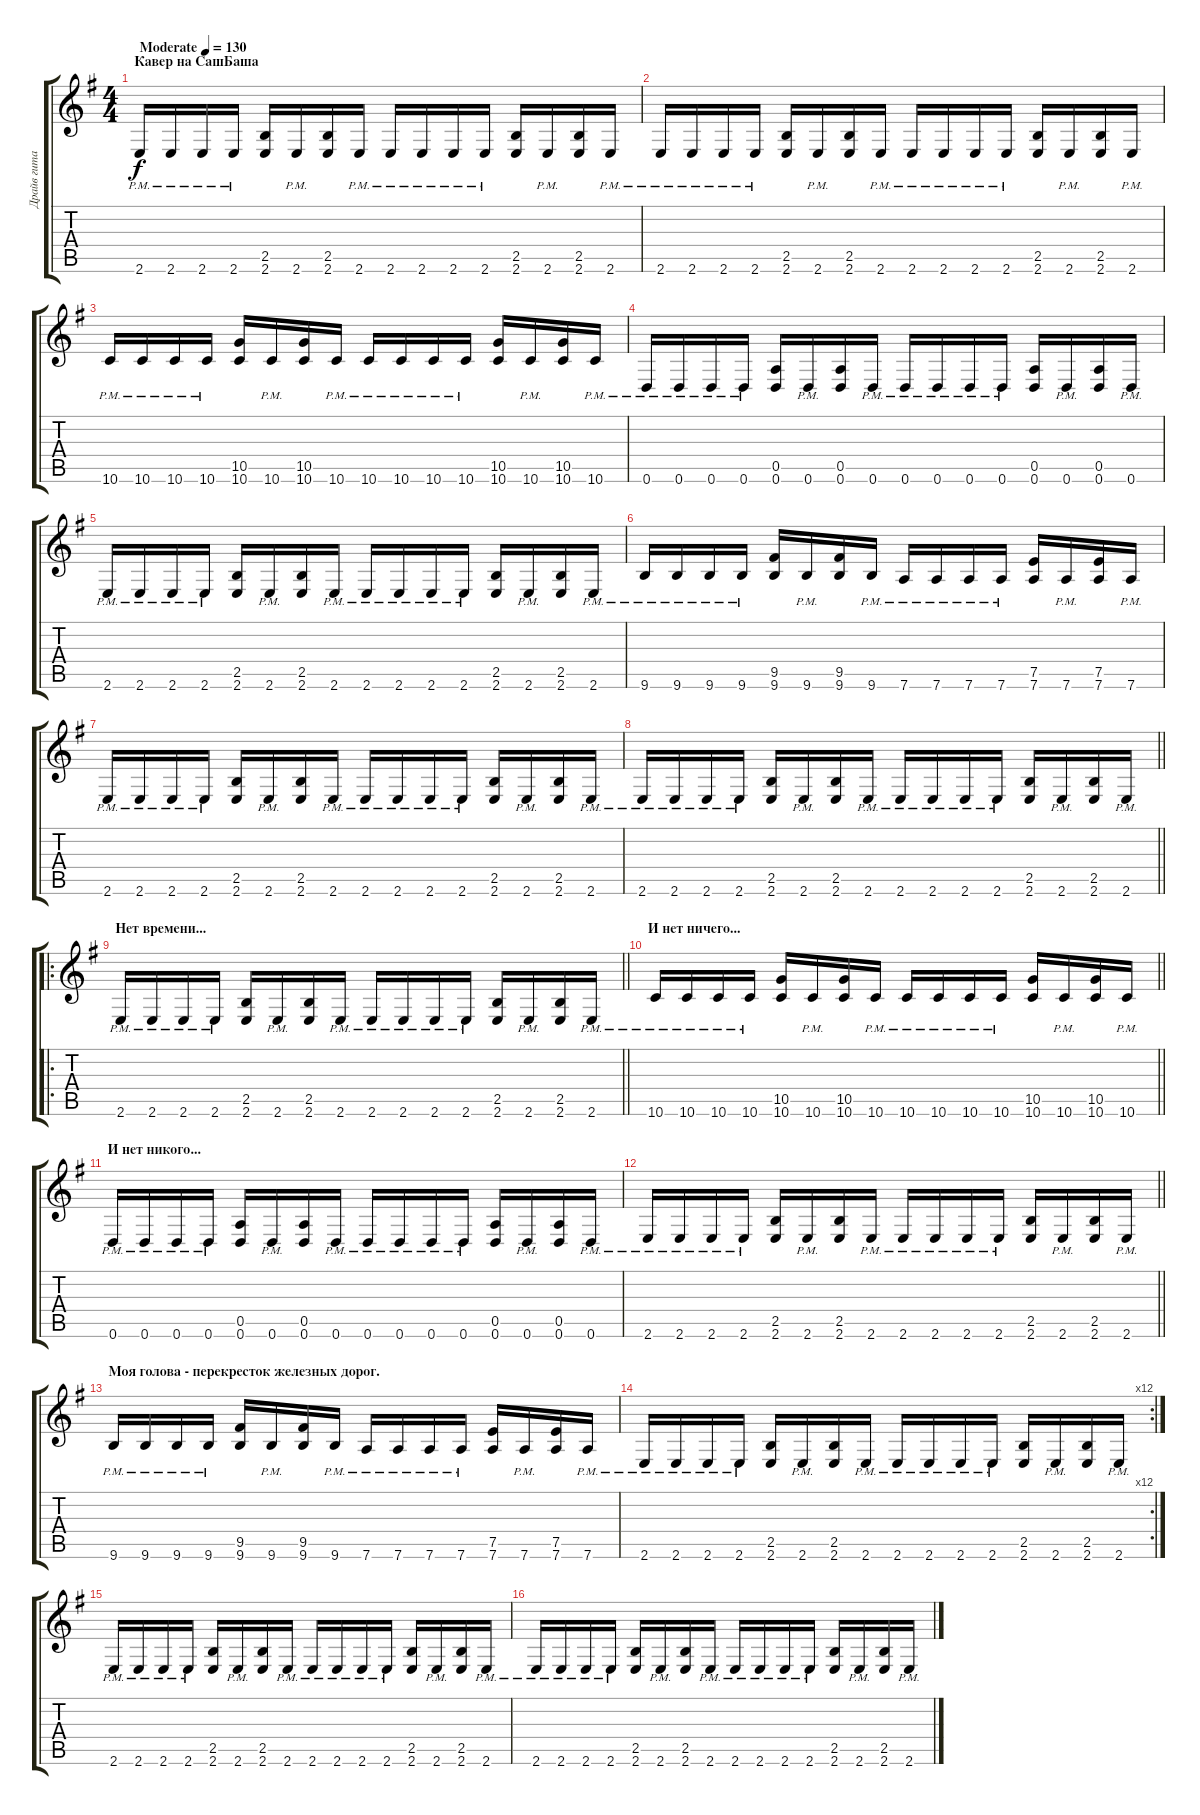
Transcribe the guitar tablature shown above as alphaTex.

\track ("Драйв гитара" "Драйв гита") {instrument distortionguitar}
\staff {score tabs}
\tuning (E4 B3 G3 D3 A2 D2) {hide}
\ts (4 4)
\section ("" "Кавер на СашБаша")
\tempo (130 "Moderate")
\clef g2
\ks eminor
2.6{pm}.16{dy f instrument distortionguitar} 2.6{pm}.16 2.6{pm}.16 2.6{pm}.16 (2.5 2.6).16 2.6{pm}.16 (2.5 2.6).16 2.6{pm}.16 2.6{pm}.16 2.6{pm}.16 2.6{pm}.16 2.6{pm}.16 (2.5 2.6).16 2.6{pm}.16 (2.5 2.6).16 2.6{pm}.16 |
2.6{pm}.16 2.6{pm}.16 2.6{pm}.16 2.6{pm}.16 (2.5 2.6).16 2.6{pm}.16 (2.5 2.6).16 2.6{pm}.16 2.6{pm}.16 2.6{pm}.16 2.6{pm}.16 2.6{pm}.16 (2.5 2.6).16 2.6{pm}.16 (2.5 2.6).16 2.6{pm}.16 |
10.6{pm}.16 10.6{pm}.16 10.6{pm}.16 10.6{pm}.16 (10.5 10.6).16 10.6{pm}.16 (10.5 10.6).16 10.6{pm}.16 10.6{pm}.16 10.6{pm}.16 10.6{pm}.16 10.6{pm}.16 (10.5 10.6).16 10.6{pm}.16 (10.5 10.6).16 10.6{pm}.16 |
0.6{pm}.16 0.6{pm}.16 0.6{pm}.16 0.6{pm}.16 (0.5 0.6).16 0.6{pm}.16 (0.5 0.6).16 0.6{pm}.16 0.6{pm}.16 0.6{pm}.16 0.6{pm}.16 0.6{pm}.16 (0.5 0.6).16 0.6{pm}.16 (0.5 0.6).16 0.6{pm}.16 |
2.6{pm}.16 2.6{pm}.16 2.6{pm}.16 2.6{pm}.16 (2.5 2.6).16 2.6{pm}.16 (2.5 2.6).16 2.6{pm}.16 2.6{pm}.16 2.6{pm}.16 2.6{pm}.16 2.6{pm}.16 (2.5 2.6).16 2.6{pm}.16 (2.5 2.6).16 2.6{pm}.16 |
9.6{pm}.16 9.6{pm}.16 9.6{pm}.16 9.6{pm}.16 (9.5 9.6).16 9.6{pm}.16 (9.5 9.6).16 9.6{pm}.16 7.6{pm}.16 7.6{pm}.16 7.6{pm}.16 7.6{pm}.16 (7.5 7.6).16 7.6{pm}.16 (7.5 7.6).16 7.6{pm}.16 |
2.6{pm}.16 2.6{pm}.16 2.6{pm}.16 2.6{pm}.16 (2.5 2.6).16 2.6{pm}.16 (2.5 2.6).16 2.6{pm}.16 2.6{pm}.16 2.6{pm}.16 2.6{pm}.16 2.6{pm}.16 (2.5 2.6).16 2.6{pm}.16 (2.5 2.6).16 2.6{pm}.16 |
\barLineRight lightlight
2.6{pm}.16 2.6{pm}.16 2.6{pm}.16 2.6{pm}.16 (2.5 2.6).16 2.6{pm}.16 (2.5 2.6).16 2.6{pm}.16 2.6{pm}.16 2.6{pm}.16 2.6{pm}.16 2.6{pm}.16 (2.5 2.6).16 2.6{pm}.16 (2.5 2.6).16 2.6{pm}.16 |
\ro
\section ("" "Нет времени...")
\barLineRight lightlight
2.6{pm}.16 2.6{pm}.16 2.6{pm}.16 2.6{pm}.16 (2.5 2.6).16 2.6{pm}.16 (2.5 2.6).16 2.6{pm}.16 2.6{pm}.16 2.6{pm}.16 2.6{pm}.16 2.6{pm}.16 (2.5 2.6).16 2.6{pm}.16 (2.5 2.6).16 2.6{pm}.16 |
\section ("" "И нет ничего...")
\barLineRight lightlight
10.6{pm}.16 10.6{pm}.16 10.6{pm}.16 10.6{pm}.16 (10.5 10.6).16 10.6{pm}.16 (10.5 10.6).16 10.6{pm}.16 10.6{pm}.16 10.6{pm}.16 10.6{pm}.16 10.6{pm}.16 (10.5 10.6).16 10.6{pm}.16 (10.5 10.6).16 10.6{pm}.16 |
\section ("" "И нет никого...")
0.6{pm}.16 0.6{pm}.16 0.6{pm}.16 0.6{pm}.16 (0.5 0.6).16 0.6{pm}.16 (0.5 0.6).16 0.6{pm}.16 0.6{pm}.16 0.6{pm}.16 0.6{pm}.16 0.6{pm}.16 (0.5 0.6).16 0.6{pm}.16 (0.5 0.6).16 0.6{pm}.16 |
\barLineRight lightlight
2.6{pm}.16 2.6{pm}.16 2.6{pm}.16 2.6{pm}.16 (2.5 2.6).16 2.6{pm}.16 (2.5 2.6).16 2.6{pm}.16 2.6{pm}.16 2.6{pm}.16 2.6{pm}.16 2.6{pm}.16 (2.5 2.6).16 2.6{pm}.16 (2.5 2.6).16 2.6{pm}.16 |
\section ("" "Моя голова - перекресток железных дорог.")
9.6{pm}.16 9.6{pm}.16 9.6{pm}.16 9.6{pm}.16 (9.5 9.6).16 9.6{pm}.16 (9.5 9.6).16 9.6{pm}.16 7.6{pm}.16 7.6{pm}.16 7.6{pm}.16 7.6{pm}.16 (7.5 7.6).16 7.6{pm}.16 (7.5 7.6).16 7.6{pm}.16 |
\rc 12
2.6{pm}.16 2.6{pm}.16 2.6{pm}.16 2.6{pm}.16 (2.5 2.6).16 2.6{pm}.16 (2.5 2.6).16 2.6{pm}.16 2.6{pm}.16 2.6{pm}.16 2.6{pm}.16 2.6{pm}.16 (2.5 2.6).16 2.6{pm}.16 (2.5 2.6).16 2.6{pm}.16 |
2.6{pm}.16 2.6{pm}.16 2.6{pm}.16 2.6{pm}.16 (2.5 2.6).16 2.6{pm}.16 (2.5 2.6).16 2.6{pm}.16 2.6{pm}.16 2.6{pm}.16 2.6{pm}.16 2.6{pm}.16 (2.5 2.6).16 2.6{pm}.16 (2.5 2.6).16 2.6{pm}.16 |
2.6{pm}.16 2.6{pm}.16 2.6{pm}.16 2.6{pm}.16 (2.5 2.6).16 2.6{pm}.16 (2.5 2.6).16 2.6{pm}.16 2.6{pm}.16 2.6{pm}.16 2.6{pm}.16 2.6{pm}.16 (2.5 2.6).16 2.6{pm}.16 (2.5 2.6).16 2.6{pm}.16
